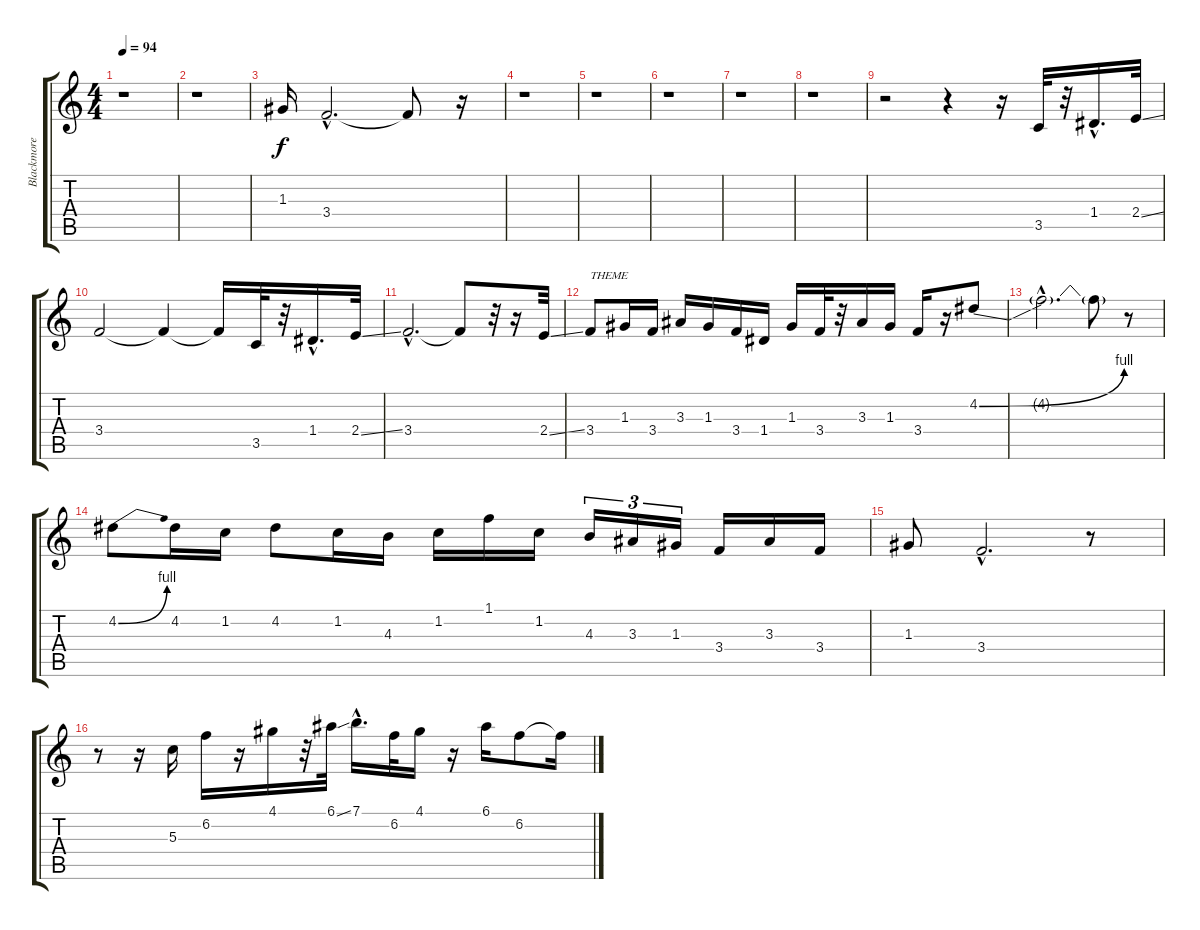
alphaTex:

\track ("Blackmore Intro" "Blackmore ") {instrument electricguitarjazz}
\staff {score tabs}
\tuning (E4 B3 G3 D3 A2 E2) {hide}
\ts (4 4)
\tempo 94
\clef g2
\ks c
r.1{dy f} |
r.1 |
1.3.16 3.4{hac}.2{d} 3.4{t}.8 r.16 |
r.1 |
r.1 |
r.1 |
r.1 |
r.1 |
r.2 r.4 r.16 3.5.32 r.32 1.4{hac}.16{d} 2.4{ss}.32 |
3.4.2 3.4{t}.4 3.4{t}.16 3.5.32 r.32 1.4{hac}.16{d} 2.4{ss}.32 |
3.4{hac}.2{d} 3.4{t}.8 r.32 r.16 2.4{ss}.32 |
3.4.8{txt "THEME"} 1.3.16 3.4.16 3.3.16 1.3.16 3.4.16 1.4.16 1.3.16 3.4.32 r.32 3.3.16 1.3.16 3.4.16 r.16 4.2{be (bend 0 0 60 4)}.8 |
4.2{hac t}.2{d} 4.2{t}.8 r.8 |
4.2{be (bend 0 0 60 4)}.8 4.2.16 1.2.16 4.2.8 1.2.16 4.3.16 1.2.16 1.1.16 1.2.16 4.3.16{tu (3 2)} 3.3.16{tu (3 2)} 1.3.16{tu (3 2)} 3.4.16 3.3.16 3.4.16 |
1.3.8 3.4{hac}.2{d} r.8 |
r.8 r.16 5.3.16 6.2.16 r.16 4.1.16 r.32 6.1{ss}.32 7.1{hac}.16{d} 6.2.32 4.1.16 r.16 6.1.16 6.2.8 6.2{t}.16
